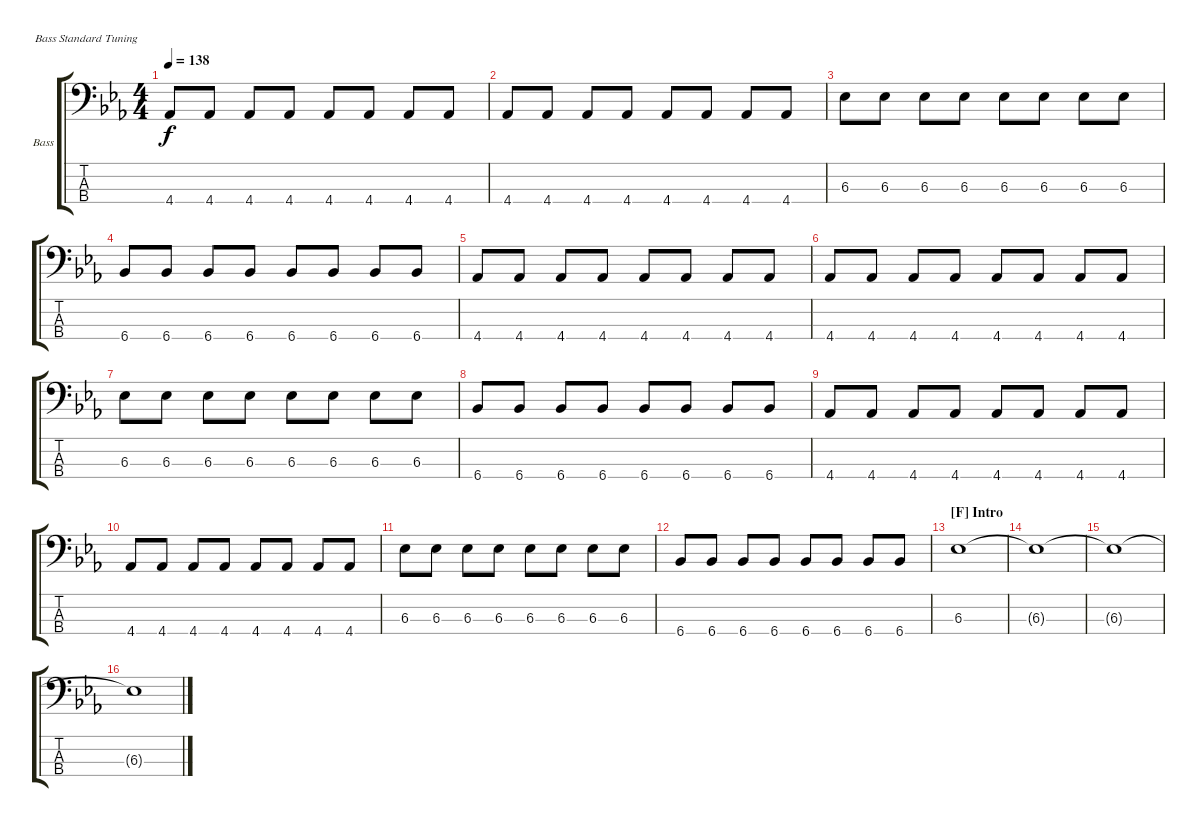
\defaultSystemsLayout 4
\bracketExtendMode groupsimilarinstruments
\firstSystemTrackNameOrientation horizontal
\otherSystemsTrackNameOrientation horizontal
\track ("Bass" "Bass") {instrument electricbassfinger}
\staff {score tabs}
\tuning (G2 D2 A1 E1)
\ts (4 4)
\tempo 138
\clef f4
\scale
0.333333
\ks eb
4.4.8{dy f} 4.4.8 4.4.8 4.4.8 4.4.8 4.4.8 4.4.8 4.4.8 |
\scale
0.333333 4.4.8 4.4.8 4.4.8 4.4.8 4.4.8 4.4.8 4.4.8 4.4.8 |
\scale
0.333333 6.3.8 6.3.8 6.3.8 6.3.8 6.3.8 6.3.8 6.3.8 6.3.8 |
\scale
0.333333 6.4.8 6.4.8 6.4.8 6.4.8 6.4.8 6.4.8 6.4.8 6.4.8 |
\scale
0.333333 4.4.8 4.4.8 4.4.8 4.4.8 4.4.8 4.4.8 4.4.8 4.4.8 |
\scale
0.333333 4.4.8 4.4.8 4.4.8 4.4.8 4.4.8 4.4.8 4.4.8 4.4.8 |
\scale
0.333333 6.3.8 6.3.8 6.3.8 6.3.8 6.3.8 6.3.8 6.3.8 6.3.8 |
\scale
0.333333 6.4.8 6.4.8 6.4.8 6.4.8 6.4.8 6.4.8 6.4.8 6.4.8 |
\scale
0.333333 4.4.8 4.4.8 4.4.8 4.4.8 4.4.8 4.4.8 4.4.8 4.4.8 |
\scale
0.333333 4.4.8 4.4.8 4.4.8 4.4.8 4.4.8 4.4.8 4.4.8 4.4.8 |
\scale
0.333333 6.3.8 6.3.8 6.3.8 6.3.8 6.3.8 6.3.8 6.3.8 6.3.8 |
\scale
0.333333 6.4.8 6.4.8 6.4.8 6.4.8 6.4.8 6.4.8 6.4.8 6.4.8 |
\section ("F" "Intro")
\scale
0.333333 6.3.1 |
\scale
0.333333 6.3{t}.1 |
\scale
0.333333 6.3{t}.1 |
\scale
0.333333 6.3{t}.1
